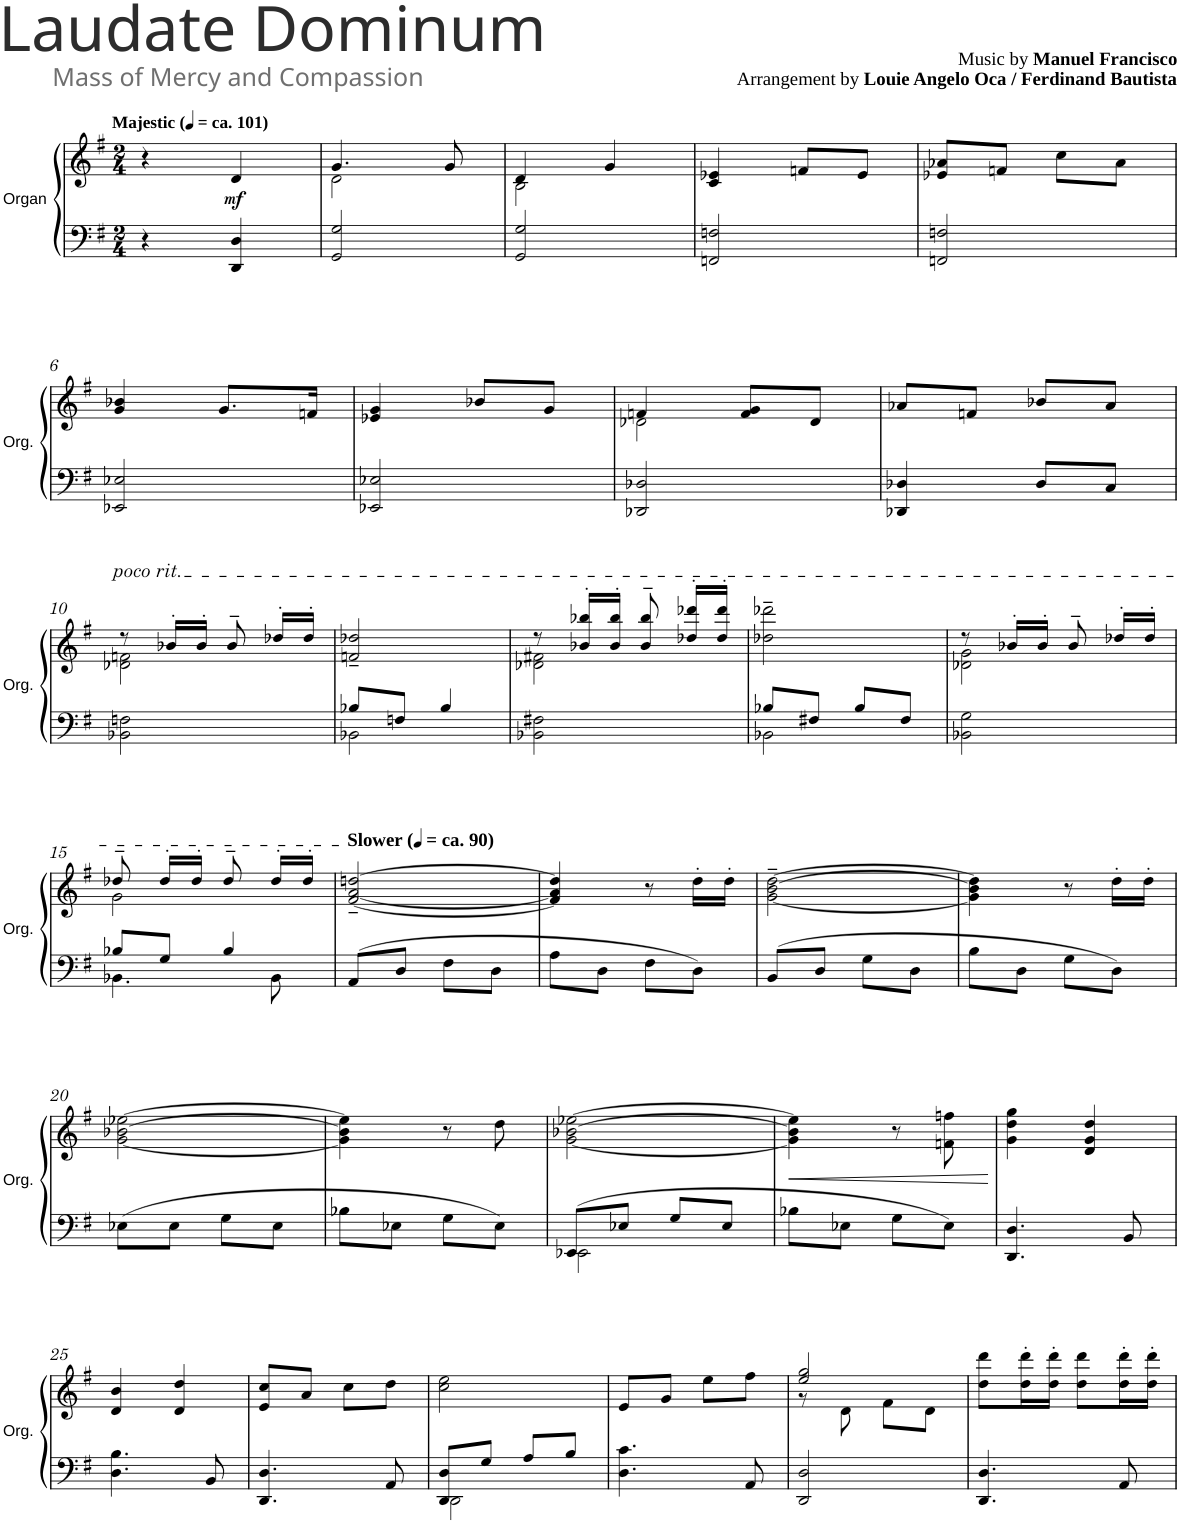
**kern	**kern	**dynam	**kern	**kern	**kern	**kern	**kern
*part6	*part6	*part6	*part5	*part4	*part3	*part2	*part1
*staff7	*staff6	*staff6/7	*staff5	*staff4	*staff3	*staff2	*staff1
*I"Organ	*	*	*I"Bass	*I"Tenor	*I"Alto	*I"Soprano	*I"Cantor
*I'Org.	*	*	*I'B.	*I'T.	*I'A.	*I'S.	*I'Ca.
*clefF4	*clefG2	*	*clefF4	*clefGv2	*clefG2	*clefG2	*clefG2
*k[f#]	*k[f#]	*	*k[f#]	*k[f#]	*k[f#]	*k[f#]	*k[f#]
*M2/4	*M2/4	*	*M2/4	*M2/4	*M2/4	*M2/4	*M2/4
=1	=1	=1	=1	=1	=1	=1	=1
!	!	!	!	!	!	!	!LO:TX:a:B:t=Majestic (
!	!	!	!	!	!	!	!LO:TX:a:B:t=ca. 101)
!	!LO:TX:a:B:t=Majestic (	!	!	!	!	!	!
!	!LO:TX:a:B:t=ca. 101)	!	!	!	!	!	!
4r	4r	.	2r	2r	2r	2r	2r
!	!	!LO:DY:b	!	!	!	!	!
4DD/ 4D/	4d/	mf	.	.	.	.	.
=2	=2	=2	=2	=2	=2	=2	=2
*	*^	*	*	*	*	*	*
2GG/ 2G/	4.g/	2d\	.	2r	2r	2r	2r	2r
.	8g/	.	.	.	.	.	.	.
=3	=3	=3	=3	=3	=3	=3	=3	=3
2GG/ 2G/	4d/	2B\	.	2r	2r	2r	2r	2r
.	4g/	.	.	.	.	.	.	.
*	*v	*v	*	*	*	*	*	*
=4	=4	=4	=4	=4	=4	=4	=4
2FFn/ 2Fn/	4c/ 4e-X/	.	2r	2r	2r	2r	2r
.	8fn/L	.	.	.	.	.	.
.	8e-/J	.	.	.	.	.	.
=5	=5	=5	=5	=5	=5	=5	=5
2FFn/ 2Fn/	8e-X/ 8a-X/L	.	2r	2r	2r	2r	2r
.	8fn/J	.	.	.	.	.	.
.	8cc\L	.	.	.	.	.	.
.	8a-\J	.	.	.	.	.	.
!!LO:LB:g=z
=6	=6	=6	=6	=6	=6	=6	=6
2EE-X/ 2E-X/	4g/ 4b-X/	.	2r	2r	2r	2r	2r
.	8.g/L	.	.	.	.	.	.
.	16fn/Jk	.	.	.	.	.	.
=7	=7	=7	=7	=7	=7	=7	=7
2EE-X/ 2E-X/	4e-X/ 4g/	.	2r	2r	2r	2r	2r
.	8b-X/L	.	.	.	.	.	.
.	8g/J	.	.	.	.	.	.
=8	=8	=8	=8	=8	=8	=8	=8
*	*^	*	*	*	*	*	*
2DD-X/ 2D-X/	4fn/	2d-X\	.	2r	2r	2r	2r	2r
.	8f/ 8g/L	.	.	.	.	.	.	.
.	8d-/J	.	.	.	.	.	.	.
*	*v	*v	*	*	*	*	*	*
=9	=9	=9	=9	=9	=9	=9	=9
4DD-X/ 4D-X/	8a-X/L	.	2r	2r	2r	2r	2r
.	8fn/J	.	.	.	.	.	.
8D-/L	8b-X/L	.	.	.	.	.	.
8C/J	8a-/J	.	.	.	.	.	.
!!LO:LB:g=z
=10	=10	=10	=10	=10	=10	=10	=10
*	*^	*	*	*	*	*	*
!	!	!	!	!	!	!	!	!LO:TX:a:t=poco rit.
!	!LO:TX:a:t=poco rit.	!	!	!	!	!	!	!
2BB-X\ 2Fn\	8r	2d-X\ 2fn\	.	2r	2r	2r	2r	2r
.	16b-X'/LL	.	.	.	.	.	.	.
.	16b-'/JJ	.	.	.	.	.	.	.
.	8b-~/	.	.	.	.	.	.	.
.	16dd-X'/LL	.	.	.	.	.	.	.
.	16dd-'/JJ	.	.	.	.	.	.	.
*	*v	*v	*	*	*	*	*	*
=11	=11	=11	=11	=11	=11	=11	=11
*^	*	*	*	*	*	*	*
8B-X/L	2BB-X\	2fn/~ 2dd-X/~	.	2r	2r	2r	2r	2r
8Fn/J	.	.	.	.	.	.	.	.
4B-/	.	.	.	.	.	.	.	.
*v	*v	*	*	*	*	*	*	*
=12	=12	=12	=12	=12	=12	=12	=12
*	*^	*	*	*	*	*	*
2BB-X\ 2F#X\	8r	2d-X\ 2f#X\	.	2r	2r	2r	2r	2r
.	16b-X/' 16bb-X/'LL	.	.	.	.	.	.	.
.	16b-/' 16bb-/'JJ	.	.	.	.	.	.	.
.	8b-/~ 8bb-/~	.	.	.	.	.	.	.
.	16dd-X/' 16ddd-X/'LL	.	.	.	.	.	.	.
.	16dd-/' 16ddd-/'JJ	.	.	.	.	.	.	.
*	*v	*v	*	*	*	*	*	*
=13	=13	=13	=13	=13	=13	=13	=13
*^	*	*	*	*	*	*	*
8B-X/L	2BB-X\	2dd-X\~ 2ddd-X\~	.	2r	2r	2r	2r	2r
8F#X/J	.	.	.	.	.	.	.	.
8B-/L	.	.	.	.	.	.	.	.
8F#/J	.	.	.	.	.	.	.	.
*v	*v	*	*	*	*	*	*	*
=14	=14	=14	=14	=14	=14	=14	=14
*	*^	*	*	*	*	*	*
2BB-X\ 2G\	8r	2d-X\ 2g\	.	2r	2r	2r	2r	2r
.	16b-X'/LL	.	.	.	.	.	.	.
.	16b-'/JJ	.	.	.	.	.	.	.
.	8b-~/	.	.	.	.	.	.	.
.	16dd-X'/LL	.	.	.	.	.	.	.
.	16dd-'/JJ	.	.	.	.	.	.	.
!!LO:LB:g=z
=15	=15	=15	=15	=15	=15	=15	=15	=15
*^	*	*	*	*	*	*	*	*
8B-X/L	4.BB-X\	8dd-X~/	2g\	.	2r	2r	2r	2r	2r
8G/J	.	16dd-'/LL	.	.	.	.	.	.	.
.	.	16dd-'/JJ	.	.	.	.	.	.	.
4B-/	.	8dd-~/	.	.	.	.	.	.	.
.	8BB-\	16dd-'/LL	.	.	.	.	.	.	.
.	.	16dd-'/JJ	.	.	.	.	.	.	.
*v	*v	*	*	*	*	*	*	*	*
*	*v	*v	*	*	*	*	*	*
=16	=16	=16	=16	=16	=16	=16	=16
!	!	!	!	!	!	!	!LO:TX:a:B:t=Slower (
!	!	!	!	!	!	!	!LO:TX:a:B:t=ca. 90)
!	!LO:TX:a:B:t=Slower (	!	!	!	!	!	!
!	!LO:TX:a:B:t=ca. 90)	!	!	!	!	!	!
8AA/L	[2f#/~ [2a/~ [2ddn/~	.	2r	2r	2r	2r	2r
8D/J	.	.	.	.	.	.	.
8F#\L	.	.	.	.	.	.	.
8D\J	.	.	.	.	.	.	.
=17	=17	=17	=17	=17	=17	=17	=17
8A\L	4f#/] 4a/] 4dd/]	.	2r	2r	2r	2r	2r
8D\J	.	.	.	.	.	.	.
8F#\L	8r	.	.	.	.	.	.
8D\J	16dd'\LL	.	.	.	.	.	.
.	16dd'\JJ	.	.	.	.	.	.
=18	=18	=18	=18	=18	=18	=18	=18
8BB/L	[2g\~ [2b\~ [2dd\~	.	2r	2r	2r	2r	2r
8D/J	.	.	.	.	.	.	.
8G\L	.	.	.	.	.	.	.
8D\J	.	.	.	.	.	.	.
=19	=19	=19	=19	=19	=19	=19	=19
8B\L	4g\] 4b\] 4dd\]	.	2r	2r	2r	2r	2r
8D\J	.	.	.	.	.	.	.
8G\L	8r	.	.	.	.	.	.
8D\J	16dd'\LL	.	.	.	.	.	.
.	16dd'\JJ	.	.	.	.	.	.
!!LO:LB:g=z
=20	=20	=20	=20	=20	=20	=20	=20
8E-X\L	[2g\ [2b-X\ [2ee-X\	.	2r	2r	2r	2r	2r
8E-\J	.	.	.	.	.	.	.
8G\L	.	.	.	.	.	.	.
8E-\J	.	.	.	.	.	.	.
=21	=21	=21	=21	=21	=21	=21	=21
8B-X\L	4g\] 4b-\] 4ee-\]	.	2r	2r	2r	2r	2r
8E-X\J	.	.	.	.	.	.	.
8G\L	8r	.	.	.	.	.	.
8E-\J	8dd\	.	.	.	.	.	.
=22	=22	=22	=22	=22	=22	=22	=22
*^	*	*	*	*	*	*	*
8EE-X/L	2EE-\	[2g\ [2b-X\ [2ee-X\	.	2r	2r	2r	2r	2r
8E-X/J	.	.	.	.	.	.	.	.
8G/L	.	.	.	.	.	.	.	.
8E-/J	.	.	.	.	.	.	.	.
*v	*v	*	*	*	*	*	*	*
=23	=23	=23	=23	=23	=23	=23	=23
!	!	!LO:HP:b	!	!	!	!	!
8B-X\L	4g\] 4b-\] 4ee-\]	<	2r	2r	2r	2r	2r
8E-X\J	.	.	.	.	.	.	.
8G\L	8r	.	.	.	.	.	.
8E-\J	8fn\ 8ffn\	.	.	.	.	.	.
.	.	[	.	.	.	.	.
=24	=24	=24	=24	=24	=24	=24	=24
4.DD/ 4.D/	4g\ 4dd\ 4gg\	.	2r	2r	2r	2r	2r
.	4d/ 4g/ 4dd/	.	.	.	.	.	.
8BB/	.	.	.	.	.	.	.
!!LO:LB:g=z
=25	=25	=25	=25	=25	=25	=25	=25
4.D\ 4.B\	4d/ 4b/	.	2r	2r	2r	2r	2r
.	4d/ 4dd/	.	.	.	.	.	.
8BB/	.	.	.	.	.	.	.
=26	=26	=26	=26	=26	=26	=26	=26
4.DD/ 4.D/	8e/ 8cc/L	.	2r	2r	2r	2r	2r
.	8a/J	.	.	.	.	.	.
.	8cc\L	.	.	.	.	.	.
8AA/	8dd\J	.	.	.	.	.	.
=27	=27	=27	=27	=27	=27	=27	=27
*^	*	*	*	*	*	*	*
8DD/ 8D/L	2DD\	2cc\ 2ee\	.	2r	2r	2r	2r	2r
8G/J	.	.	.	.	.	.	.	.
8A/L	.	.	.	.	.	.	.	.
8B/J	.	.	.	.	.	.	.	.
*v	*v	*	*	*	*	*	*	*
=28	=28	=28	=28	=28	=28	=28	=28
4.D\ 4.c\	8e/L	.	2r	2r	2r	2r	2r
.	8g/J	.	.	.	.	.	.
.	8ee\L	.	.	.	.	.	.
8AA/	8ff#\J	.	.	.	.	.	.
=29	=29	=29	=29	=29	=29	=29	=29
*	*^	*	*	*	*	*	*
2DD/ 2D/	2ee/ 2gg/	8r	.	2r	2r	2r	2r	2r
.	.	8d\	.	.	.	.	.	.
.	.	8f#\L	.	.	.	.	.	.
.	.	8d\J	.	.	.	.	.	.
*	*v	*v	*	*	*	*	*	*
=30	=30	=30	=30	=30	=30	=30	=30
4.DD/ 4.D/	8dd\ 8ddd\L	.	2r	2r	2r	2r	2r
.	16dd\' 16ddd\'L	.	.	.	.	.	.
.	16dd\' 16ddd\'JJ	.	.	.	.	.	.
.	8dd\ 8ddd\L	.	.	.	.	.	.
8AA/	16dd\' 16ddd\'L	.	.	.	.	.	.
.	16dd\' 16ddd\'JJ	.	.	.	.	.	.
=	=	=	=	=	=	=	=
*-	*-	*-	*-	*-	*-	*-	*-
